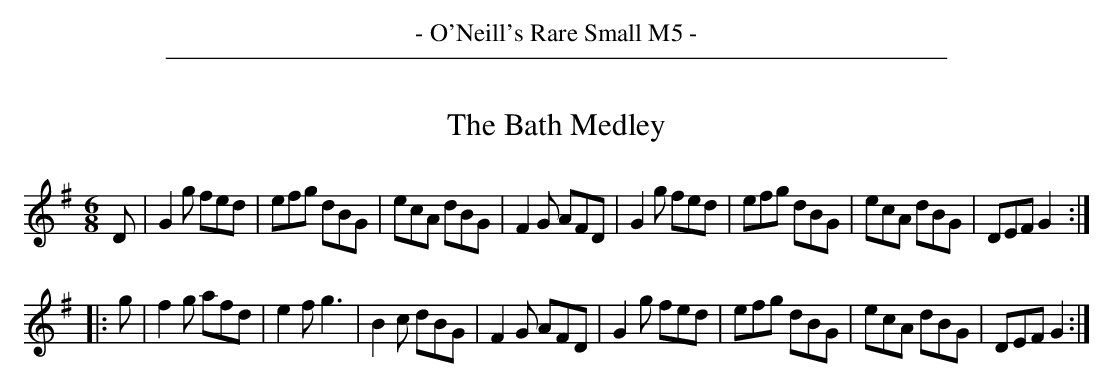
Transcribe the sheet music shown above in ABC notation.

X:1
T: The Bath Medley
M: 6/8
L: 1/8
K: G
D |\
G2g fed | efg dBG | ecA dBG | F2G AFD |\
G2g fed | efg dBG | ecA dBG | DEF G2 :|
|: g |\
f2g afd | e2f g3  | B2c dBG | F2G AFD |\
G2g fed | efg dBG | ecA dBG | DEF G2 :|
